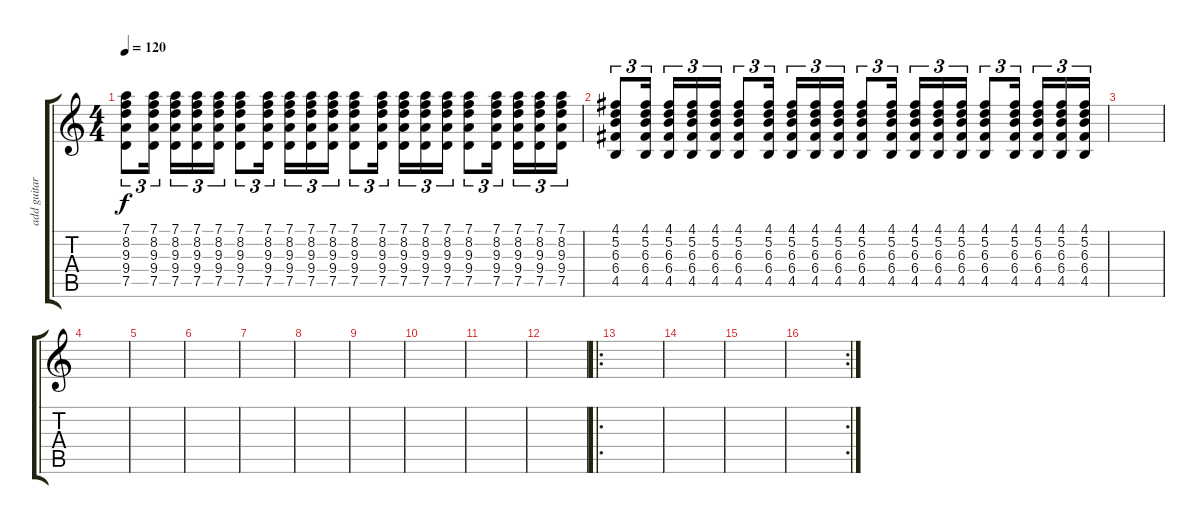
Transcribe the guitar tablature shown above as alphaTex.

\track ("add guitar I" "add guitar") {instrument acousticguitarsteel}
\staff {score tabs}
\tuning (D4 A3 F3 C3 G2 D2) {hide}
\ts (4 4)
\tempo 120
\clef g2
\ks c
(7.1 8.2 9.3 9.4 7.5).8{tu (3 2) dy f volume 16 instrument acousticguitarnylon} (7.1 8.2 9.3 9.4 7.5).16{tu (3 2) volume 3} (7.1 8.2 9.3 9.4 7.5).16{tu (3 2)} (7.1 8.2 9.3 9.4 7.5).16{tu (3 2)} (7.1 8.2 9.3 9.4 7.5).16{tu (3 2)} (7.1 8.2 9.3 9.4 7.5).8{tu (3 2)} (7.1 8.2 9.3 9.4 7.5).16{tu (3 2)} (7.1 8.2 9.3 9.4 7.5).16{tu (3 2)} (7.1 8.2 9.3 9.4 7.5).16{tu (3 2)} (7.1 8.2 9.3 9.4 7.5).16{tu (3 2)} (7.1 8.2 9.3 9.4 7.5).8{tu (3 2)} (7.1 8.2 9.3 9.4 7.5).16{tu (3 2)} (7.1 8.2 9.3 9.4 7.5).16{tu (3 2)} (7.1 8.2 9.3 9.4 7.5).16{tu (3 2)} (7.1 8.2 9.3 9.4 7.5).16{tu (3 2)} (7.1 8.2 9.3 9.4 7.5).8{tu (3 2)} (7.1 8.2 9.3 9.4 7.5).16{tu (3 2)} (7.1 8.2 9.3 9.4 7.5).16{tu (3 2)} (7.1 8.2 9.3 9.4 7.5).16{tu (3 2)} (7.1 8.2 9.3 9.4 7.5).16{tu (3 2)} |
(4.1 5.2 6.3 6.4 4.5).8{tu (3 2)} (4.1 5.2 6.3 6.4 4.5).16{tu (3 2)} (4.1 5.2 6.3 6.4 4.5).16{tu (3 2)} (4.1 5.2 6.3 6.4 4.5).16{tu (3 2)} (4.1 5.2 6.3 6.4 4.5).16{tu (3 2)} (4.1 5.2 6.3 6.4 4.5).8{tu (3 2)} (4.1 5.2 6.3 6.4 4.5).16{tu (3 2)} (4.1 5.2 6.3 6.4 4.5).16{tu (3 2)} (4.1 5.2 6.3 6.4 4.5).16{tu (3 2)} (4.1 5.2 6.3 6.4 4.5).16{tu (3 2)} (4.1 5.2 6.3 6.4 4.5).8{tu (3 2)} (4.1 5.2 6.3 6.4 4.5).16{tu (3 2)} (4.1 5.2 6.3 6.4 4.5).16{tu (3 2)} (4.1 5.2 6.3 6.4 4.5).16{tu (3 2)} (4.1 5.2 6.3 6.4 4.5).16{tu (3 2)} (4.1 5.2 6.3 6.4 4.5).8{tu (3 2)} (4.1 5.2 6.3 6.4 4.5).16{tu (3 2)} (4.1 5.2 6.3 6.4 4.5).16{tu (3 2)} (4.1 5.2 6.3 6.4 4.5).16{tu (3 2)} (4.1 5.2 6.3 6.4 4.5).16{tu (3 2)} |
|
|
|
|
|
|
|
|
|
|
\ro
|
|
|
\rc 2
